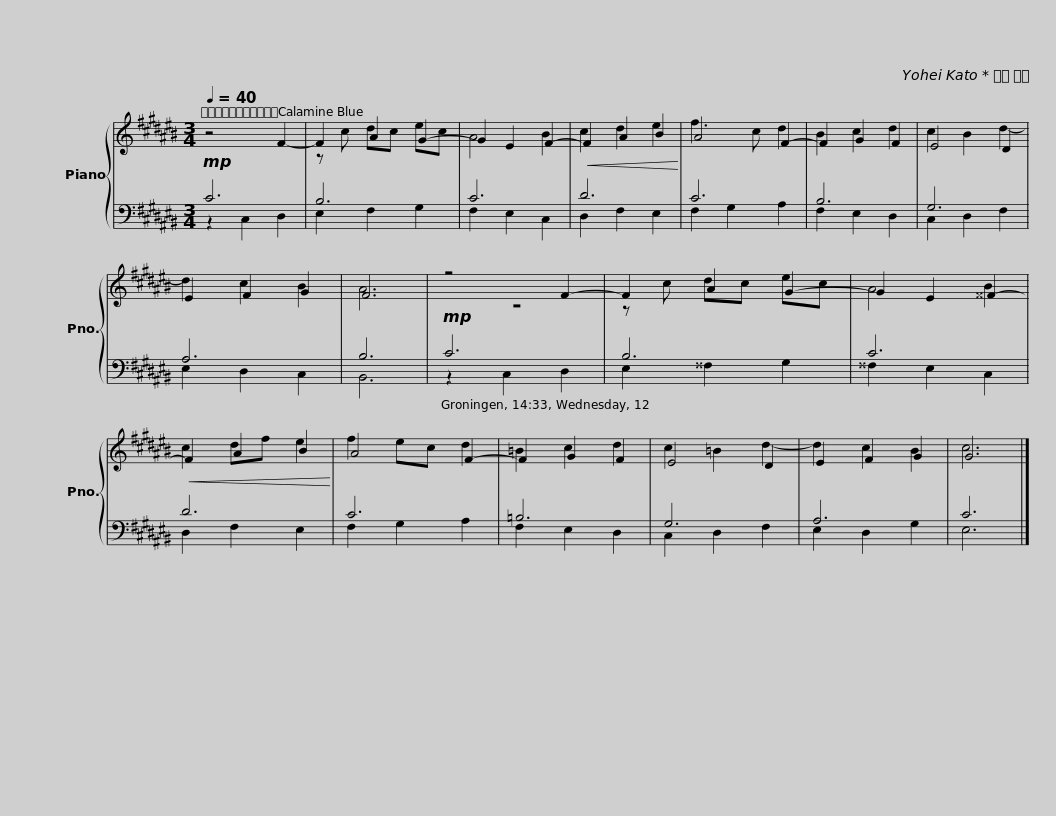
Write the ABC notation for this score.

X:1
%%score { ( 1 4 ) | ( 2 3 ) }
L:1/8
Q:1/4=40
M:3/4
I:linebreak $
K:C#
V:1 treble
V:4 treble
V:2 bass
V:3 bass
V:1
 z4 F2- | F2 A2 G2- | G2 E2 F2- |!<(! F2 A2 B2!<)! | A4 F2- | %5
 F2 G2 F2 | E4 D2 | E2 F2 G2 | F6 |$ z4 F2- | %10
 F2 A2 G2- | G2 E2 ^^F2- |!<(! F2 A2 B2!<)! | A4 F2- | F2 G2 F2 | %15
 E4 D2 | E2 F2 G2 | G6 |] %18
V:2
!mp! C6 | B,6 | C6 | D6 | C6 | %5
 B,6 | G,6 | A,6 | B,6 |$!mp! C6 | %10
 B,6 | C6 | D6 | C6 | =B,6 | %15
 G,6 | A,6 | C6 |] %18
V:3
 z2 C,2 D,2 | E,2 F,2 G,2 | F,2 E,2 C,2 | D,2 F,2 E,2 | F,2 G,2 A,2 | %5
 F,2 E,2 D,2 | C,2 D,2 F,2 | E,2 D,2 C,2 | B,,6 |$ z2 C,2 D,2 | %10
 E,2 ^^F,2 G,2 | ^^F,2 E,2 C,2 | D,2 F,2 E,2 | F,2 G,2 A,2 | F,2 E,2 D,2 | %15
 C,2 D,2 F,2 | E,2 D,2 G,2 | E,6 |] %18
V:4
 x6 | z c dc ec | A4 B2 | c2 d2 e2 | f3 c d2 | %5
 B2 c2 d2 | c2 B2 d2- | d2 c2 B2 | A6 |$ z6 | %10
 z c dc ec | A4 B2 | c2 df e2 | f2 ec d2 | =B2 c2 d2 | %15
 c2 =B2 d2- | d2 c2 B2 | c6 |] %18
